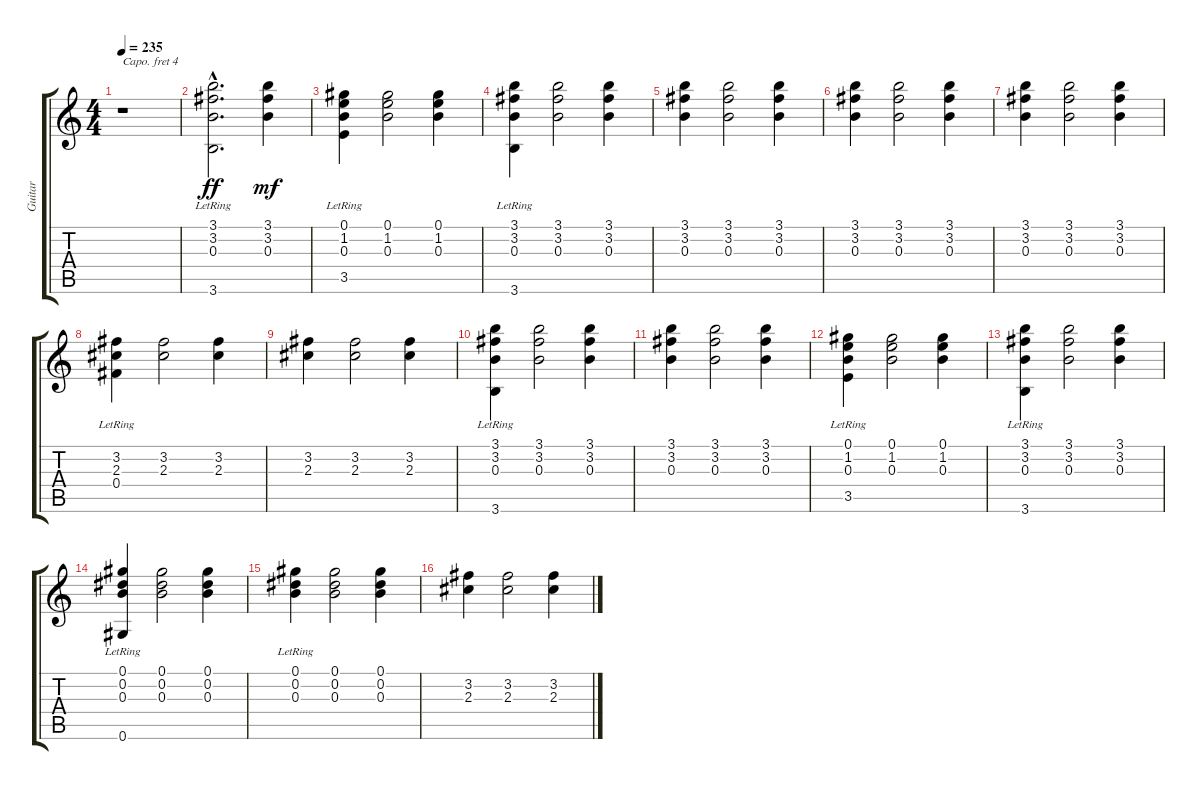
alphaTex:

\track ("Guitar" "Guitar") {instrument acousticguitarnylon}
\staff {score tabs}
\capo 4
\tuning (E4 B3 G3 D3 A2 E2) {hide}
\ts (4 4)
\tempo 235
\clef g2
\ks c
r.1{dy ff instrument acousticguitarnylon} |
(3.1{hac lr} 3.2{hac lr} 0.3{hac lr} 3.6{hac lr}).2{d} (3.1 3.2 0.3).4{dy mf} |
(0.1{lr} 1.2{lr} 0.3{lr} 3.5{lr}).4 (0.1 1.2 0.3).2 (0.1 1.2 0.3).4 |
(3.1{lr} 3.2{lr} 0.3{lr} 3.6{lr}).4 (3.1 3.2 0.3).2 (3.1 3.2 0.3).4 |
(3.1 3.2 0.3).4 (3.1 3.2 0.3).2 (3.1 3.2 0.3).4 |
(3.1 3.2 0.3).4 (3.1 3.2 0.3).2 (3.1 3.2 0.3).4 |
(3.1 3.2 0.3).4 (3.1 3.2 0.3).2 (3.1 3.2 0.3).4 |
(3.2{lr} 2.3{lr} 0.4{lr}).4 (3.2 2.3).2 (3.2 2.3).4 |
(3.2 2.3).4 (3.2 2.3).2 (3.2 2.3).4 |
(3.1{lr} 3.2{lr} 0.3{lr} 3.6{lr}).4 (3.1 3.2 0.3).2 (3.1 3.2 0.3).4 |
(3.1 3.2 0.3).4 (3.1 3.2 0.3).2 (3.1 3.2 0.3).4 |
(0.1{lr} 1.2{lr} 0.3{lr} 3.5{lr}).4 (0.1 1.2 0.3).2 (0.1 1.2 0.3).4 |
(3.1{lr} 3.2{lr} 0.3{lr} 3.6{lr}).4 (3.1 3.2 0.3).2 (3.1 3.2 0.3).4 |
(0.1{lr} 0.2{lr} 0.3{lr} 0.6{lr}).4 (0.1 0.2 0.3).2 (0.1 0.2 0.3).4 |
(0.1{lr} 0.2{lr} 0.3{lr}).4 (0.1 0.2 0.3).2 (0.1 0.2 0.3).4 |
(3.2 2.3).4 (3.2 2.3).2 (3.2 2.3).4
